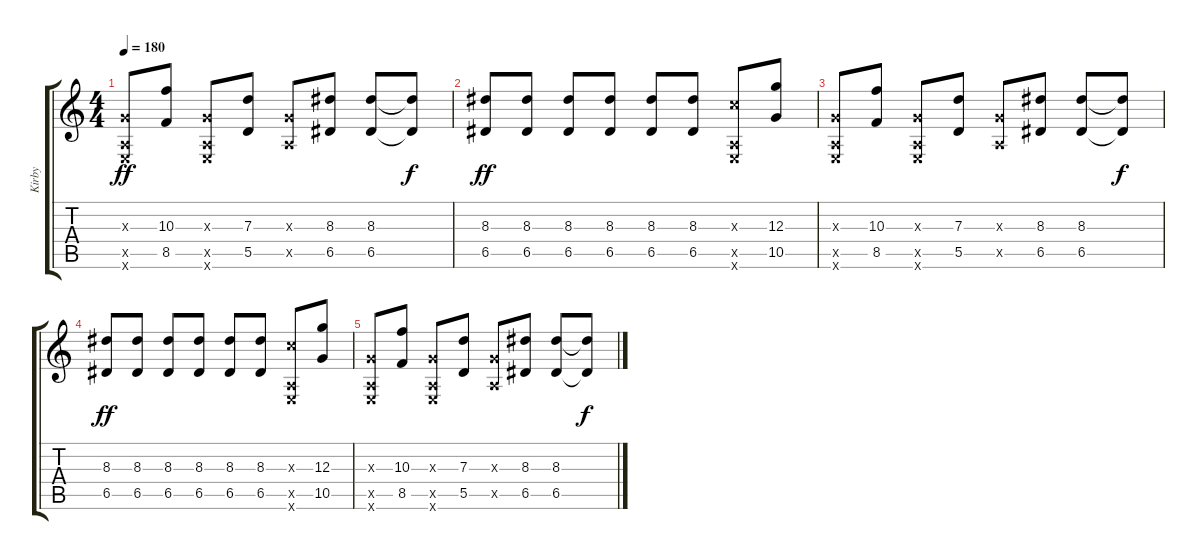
\track ("Kirby" "Kirby") {instrument electricguitarclean}
\staff {score tabs}
\tuning (E4 B3 G3 D3 A2 E2) {hide}
\ts (4 4)
\tempo 180
\clef g2
\ks c
(0.3{x} 0.5{x} 0.6{x}).8{dy ff} (10.3 8.5).8 (0.3{x} 0.5{x} 0.6{x}).8 (7.3 5.5).8 (0.3{x} 0.5{x}).8 (8.3 6.5).8 (8.3 6.5).8 (8.3{t} 6.5{t}).8{dy f} |
(8.3 6.5).8{dy ff instrument distortionguitar} (8.3 6.5).8 (8.3 6.5).8 (8.3 6.5).8 (8.3 6.5).8 (8.3 6.5).8 (5.3{x} 0.5{x} 0.6{x}).8 (12.3 10.5).8 |
(0.3{x} 0.5{x} 0.6{x}).8 (10.3 8.5).8 (0.3{x} 0.5{x} 0.6{x}).8 (7.3 5.5).8 (0.3{x} 0.5{x}).8 (8.3 6.5).8 (8.3 6.5).8 (8.3{t} 6.5{t}).8{dy f} |
(8.3 6.5).8{dy ff instrument distortionguitar} (8.3 6.5).8 (8.3 6.5).8 (8.3 6.5).8 (8.3 6.5).8 (8.3 6.5).8 (5.3{x} 0.5{x} 0.6{x}).8 (12.3 10.5).8 |
(0.3{x} 0.5{x} 0.6{x}).8 (10.3 8.5).8 (0.3{x} 0.5{x} 0.6{x}).8 (7.3 5.5).8 (0.3{x} 0.5{x}).8 (8.3 6.5).8 (8.3 6.5).8 (8.3{t} 6.5{t}).8{dy f}
